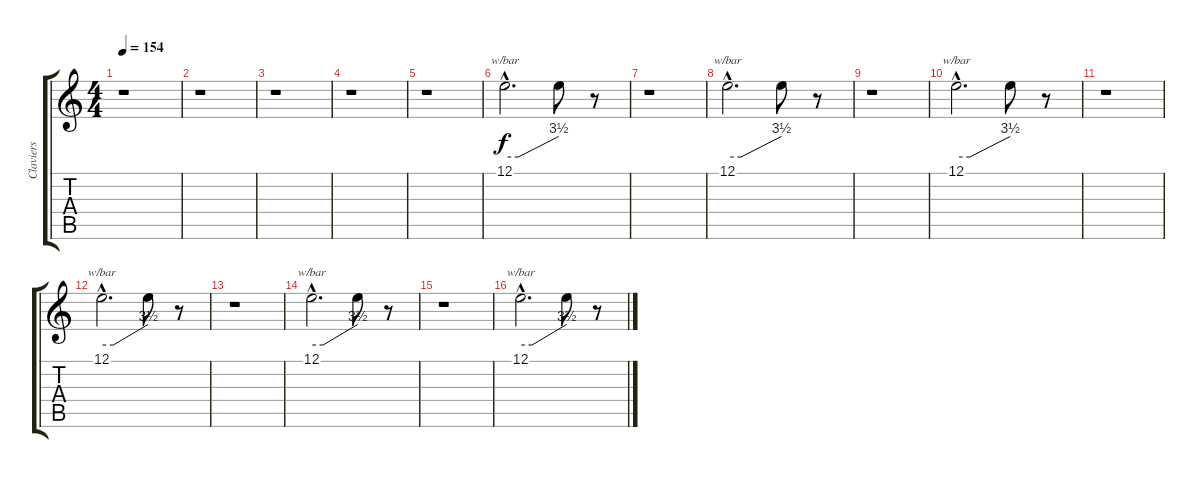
\track ("Claviers" "Claviers") {instrument pad5bowed}
\staff {score tabs}
\tuning (E4 B3 G3 D3 A2 E2) {hide}
\ts (4 4)
\tempo 154
\clef g2
\ks c
r.1{dy f} |
r.1 |
r.1 |
r.1 |
r.1 |
12.1{hac}.2{d tbe (custom default 0 0 15 0 60 14) volume 12} 12.1{t}.8 r.8{volume 0} |
r.1 |
12.1{hac}.2{d tbe (custom default 0 0 15 0 60 14) volume 12} 12.1{t}.8 r.8{volume 0} |
r.1 |
12.1{hac}.2{d tbe (custom default 0 0 15 0 60 14) volume 12} 12.1{t}.8 r.8{volume 0} |
r.1 |
12.1{hac}.2{d tbe (custom default 0 0 15 0 60 14) volume 12} 12.1{t}.8 r.8{volume 0} |
r.1 |
12.1{hac}.2{d tbe (custom default 0 0 15 0 60 14) volume 12} 12.1{t}.8 r.8{volume 0} |
r.1 |
12.1{hac}.2{d tbe (custom default 0 0 15 0 60 14) volume 12} 12.1{t}.8 r.8{volume 0}
